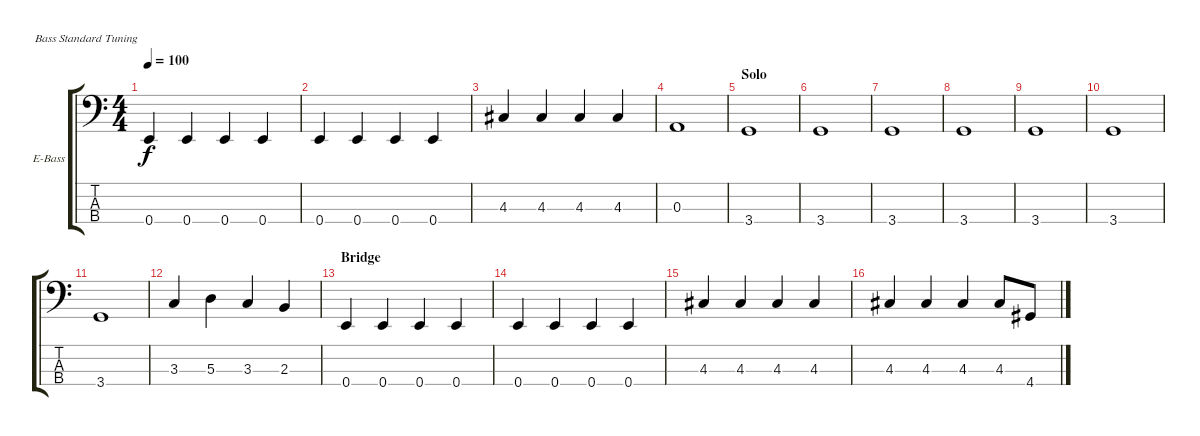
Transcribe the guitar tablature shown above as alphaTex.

\defaultSystemsLayout 4
\bracketExtendMode groupsimilarinstruments
\firstSystemTrackNameOrientation horizontal
\otherSystemsTrackNameOrientation horizontal
\track ("Electric Bass" "E-Bass") {instrument electricbassfinger}
\staff {score tabs}
\tuning (G2 D2 A1 E1)
\ts (4 4)
\tempo 100
\clef f4
\ks c
0.4.4{dy f} 0.4.4 0.4.4 0.4.4 |
0.4.4 0.4.4 0.4.4 0.4.4 |
4.3.4 4.3.4 4.3.4 4.3.4 |
0.3.1 |
\section ("" "Solo")
3.4.1 |
3.4.1 |
3.4.1 |
3.4.1 |
3.4.1 |
3.4.1 |
3.4.1 |
3.3.4 5.3.4 3.3.4 2.3.4 |
\section ("" "Bridge")
0.4.4 0.4.4 0.4.4 0.4.4 |
0.4.4 0.4.4 0.4.4 0.4.4 |
4.3.4 4.3.4 4.3.4 4.3.4 |
4.3.4 4.3.4 4.3.4 4.3.8 4.4.8
